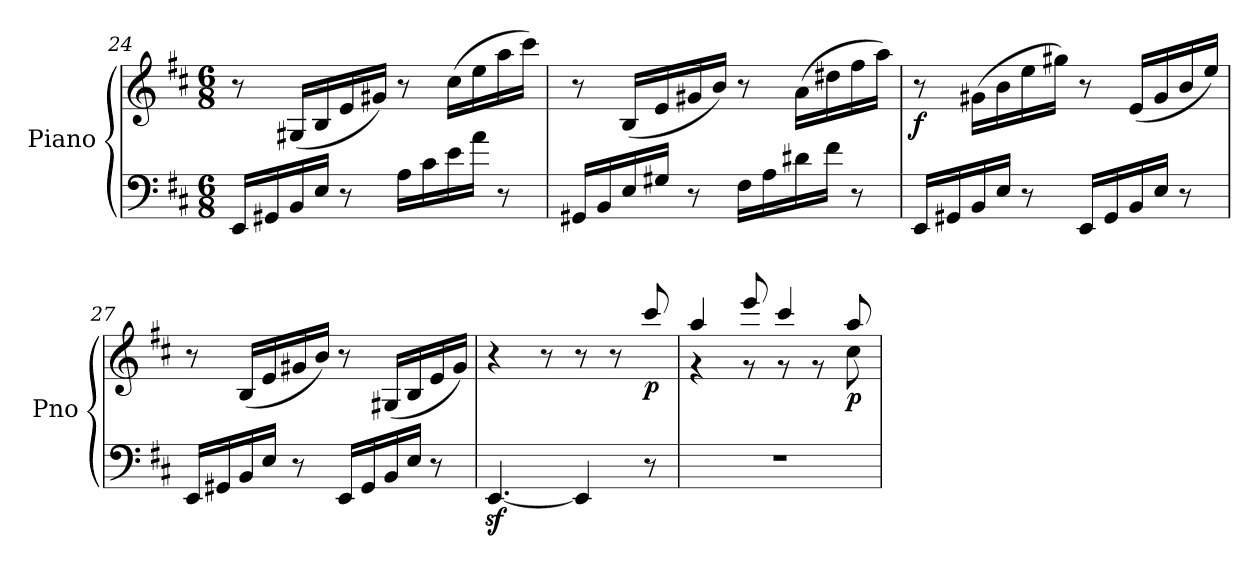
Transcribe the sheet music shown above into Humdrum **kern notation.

**kern	**kern	**dynam
*part1	*part1	*part1
*staff2	*staff1	*staff1/2
*I"Piano	*	*
*I'Pno	*	*
*clefF4	*clefG2	*
*k[f#c#]	*k[f#c#]	*
*M6/8	*M6/8	*
=24	=24	=24
16EE/LL	8r	.
16GG#X/	.	.
16BB/	(16G#X/LL	.
16E/JJ	16B/	.
8r	16e/	.
.	16g#X/JJ)	.
16A\LL	8r	.
16c#\	.	.
16e\	(16cc#\LL	.
16a\JJ	16ee\	.
8r	16aa\	.
.	16ccc#\JJ)	.
!!LO:PB:g=z
=25	=25	=25
16GG#X/LL	8r	.
16BB/	.	.
16E/	(16B/LL	.
16G#X/JJ	16e/	.
8r	16g#X/	.
.	16b/JJ)	.
16F#\LL	8r	.
16A\	.	.
16d#X\	(16a\LL	.
16f#\JJ	16dd#X\	.
8r	16ff#\	.
.	16aa\JJ)	.
=26	=26	=26
!	!	!LO:DY:b
16EE/LL	8r	f
16GG#X/	.	.
16BB/	(16g#X\LL	.
16E/JJ	16b\	.
8r	16ee\	.
.	16gg#X\JJ)	.
16EE/LL	8r	.
16GG#/	.	.
16BB/	(16e/LL	.
16E/JJ	16g#/	.
8r	16b/	.
.	16ee/JJ)	.
=27	=27	=27
16EE/LL	8r	.
16GG#X/	.	.
16BB/	(16B/LL	.
16E/JJ	16e/	.
8r	16g#X/	.
.	16b/JJ)	.
16EE/LL	8r	.
16GG#/	.	.
16BB/	(16G#X/LL	.
16E/JJ	16B/	.
8r	16e/	.
.	16g#/JJ)	.
=28	=28	=28
[4.EEz</	4r	.
.	8r	.
4EE/]	8r	.
.	8r	.
!	!	!LO:DY:b
8r	8ccc#/	p
!!LO:LB:g=z
=29	=29	=29
*	*^	*
2.r	4aa/	4r	.
.	8eee/	8r	.
.	4ccc#/	8r	.
.	.	8r	.
!	!	!	!LO:DY:b
.	8aa/	8cc#\	p
*	*v	*v	*
=	=	=
*-	*-	*-
